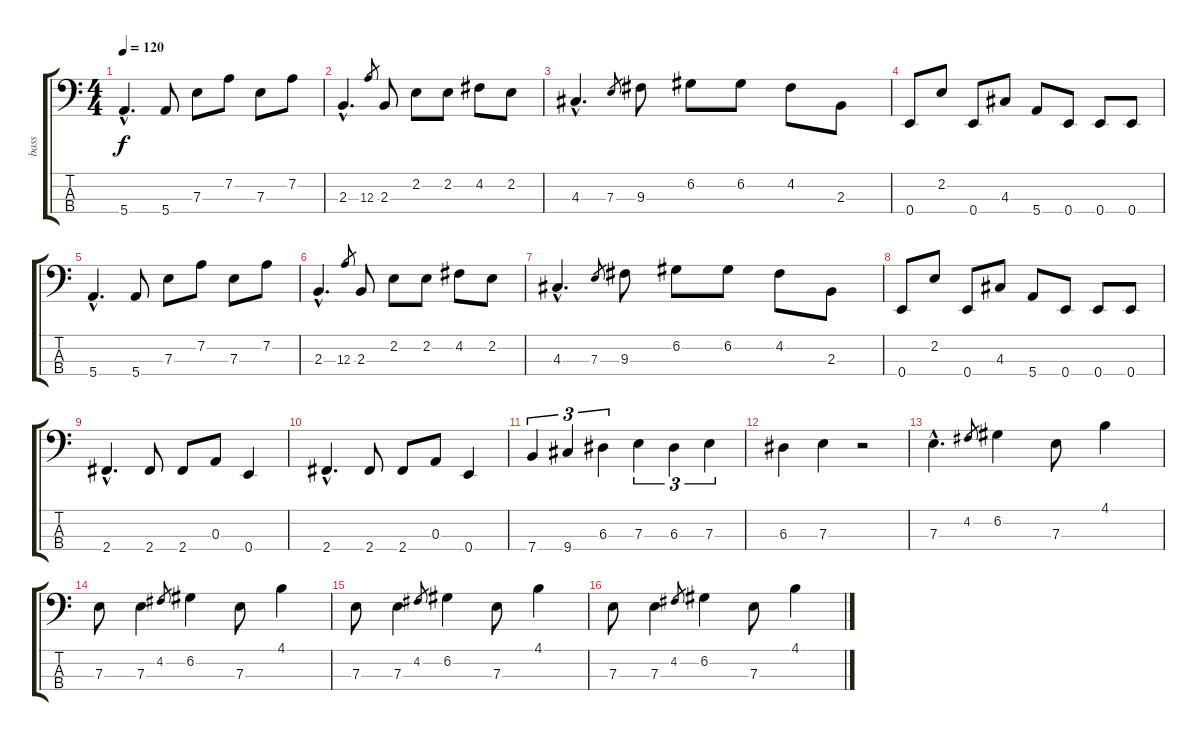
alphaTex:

\track ("bass" "bass") {instrument electricbassfinger}
\staff {score tabs}
\tuning (G2 D2 A1 E1) {hide}
\ts (4 4)
\tempo 120
\clef f4
\ks c
5.4{hac}.4{d dy f} 5.4.8 7.3.8 7.2.8 7.3.8 7.2.8 |
2.3{hac}.4{d} 12.3.8{gr} 2.3.8 2.2.8 2.2.8 4.2.8 2.2.8 |
4.3{hac}.4{d} 7.3.8{gr} 9.3.8 6.2.8 6.2.8 4.2.8 2.3.8 |
0.4.8 2.2.8 0.4.8 4.3.8 5.4.8 0.4.8 0.4.8 0.4.8 |
5.4{hac}.4{d} 5.4.8 7.3.8 7.2.8 7.3.8 7.2.8 |
2.3{hac}.4{d} 12.3.8{gr} 2.3.8 2.2.8 2.2.8 4.2.8 2.2.8 |
4.3{hac}.4{d} 7.3.8{gr} 9.3.8 6.2.8 6.2.8 4.2.8 2.3.8 |
0.4.8 2.2.8 0.4.8 4.3.8 5.4.8 0.4.8 0.4.8 0.4.8 |
2.4{hac}.4{d} 2.4.8 2.4.8 0.3.8 0.4.4 |
2.4{hac}.4{d} 2.4.8 2.4.8 0.3.8 0.4.4 |
7.4.4{tu (3 2)} 9.4.4{tu (3 2)} 6.3.4{tu (3 2)} 7.3.4{tu (3 2)} 6.3.4{tu (3 2)} 7.3.4{tu (3 2)} |
6.3.4 7.3.4 r.2 |
7.3{hac}.4{d} 4.2.8{gr} 6.2.4 7.3.8 4.1.4 |
7.3.8 7.3.4 4.2.8{gr} 6.2.4 7.3.8 4.1.4 |
7.3.8 7.3.4 4.2.8{gr} 6.2.4 7.3.8 4.1.4 |
7.3.8 7.3.4 4.2.8{gr} 6.2.4 7.3.8 4.1.4
